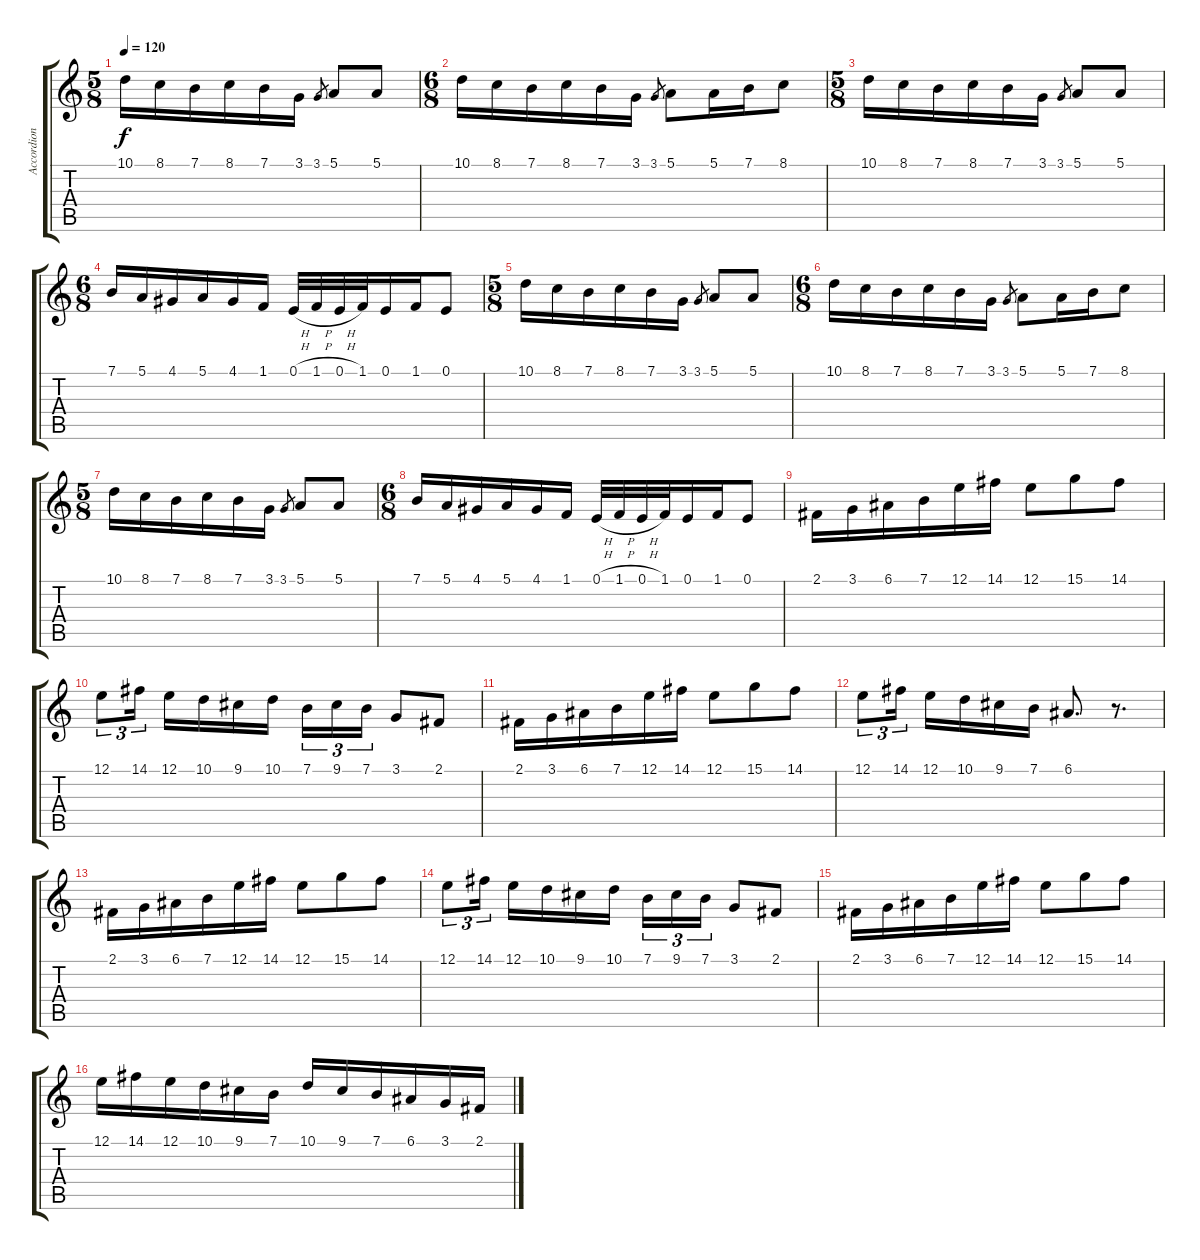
\track ("Accordion" "Accordion") {instrument accordion}
\staff {score tabs}
\tuning (E4 B3 G3 D3 A2 E2) {hide}
\ts (5 8)
\tempo 120
\clef g2
\ks c
10.1.16{dy f} 8.1.16 7.1.16 8.1.16 7.1.16 3.1.16 3.1.8{gr} 5.1.8 5.1.8 |
\ts (6 8)
10.1.16 8.1.16 7.1.16 8.1.16 7.1.16 3.1.16 3.1.8{gr} 5.1.8 5.1.16 7.1.16 8.1.8 |
\ts (5 8)
10.1.16 8.1.16 7.1.16 8.1.16 7.1.16 3.1.16 3.1.8{gr} 5.1.8 5.1.8 |
\ts (6 8)
7.1.16 5.1.16 4.1.16 5.1.16 4.1.16 1.1.16 0.1{h}.32 1.1{h}.32 0.1{h}.32 1.1.32 0.1.16 1.1.16 0.1.8 |
\ts (5 8)
10.1.16 8.1.16 7.1.16 8.1.16 7.1.16 3.1.16 3.1.8{gr} 5.1.8 5.1.8 |
\ts (6 8)
10.1.16 8.1.16 7.1.16 8.1.16 7.1.16 3.1.16 3.1.8{gr} 5.1.8 5.1.16 7.1.16 8.1.8 |
\ts (5 8)
10.1.16 8.1.16 7.1.16 8.1.16 7.1.16 3.1.16 3.1.8{gr} 5.1.8 5.1.8 |
\ts (6 8)
7.1.16 5.1.16 4.1.16 5.1.16 4.1.16 1.1.16 0.1{h}.32 1.1{h}.32 0.1{h}.32 1.1.32 0.1.16 1.1.16 0.1.8 |
2.1.16 3.1.16 6.1.16 7.1.16 12.1.16 14.1.16 12.1.8 15.1.8 14.1.8 |
12.1.8{tu (3 2)} 14.1.16{tu (3 2) beam splitsecondary} 12.1.16 10.1.16 9.1.16 10.1.16 7.1.16{tu (3 2)} 9.1.16{tu (3 2)} 7.1.16{tu (3 2)} 3.1.8 2.1.8 |
2.1.16 3.1.16 6.1.16 7.1.16 12.1.16 14.1.16 12.1.8 15.1.8 14.1.8 |
12.1.8{tu (3 2)} 14.1.16{tu (3 2) beam splitsecondary} 12.1.16 10.1.16 9.1.16 7.1.16 6.1.8{d} r.8{d} |
2.1.16 3.1.16 6.1.16 7.1.16 12.1.16 14.1.16 12.1.8 15.1.8 14.1.8 |
12.1.8{tu (3 2)} 14.1.16{tu (3 2) beam splitsecondary} 12.1.16 10.1.16 9.1.16 10.1.16 7.1.16{tu (3 2)} 9.1.16{tu (3 2)} 7.1.16{tu (3 2)} 3.1.8 2.1.8 |
2.1.16 3.1.16 6.1.16 7.1.16 12.1.16 14.1.16 12.1.8 15.1.8 14.1.8 |
12.1.16 14.1.16 12.1.16 10.1.16 9.1.16 7.1.16 10.1.16 9.1.16 7.1.16 6.1.16 3.1.16 2.1.16
